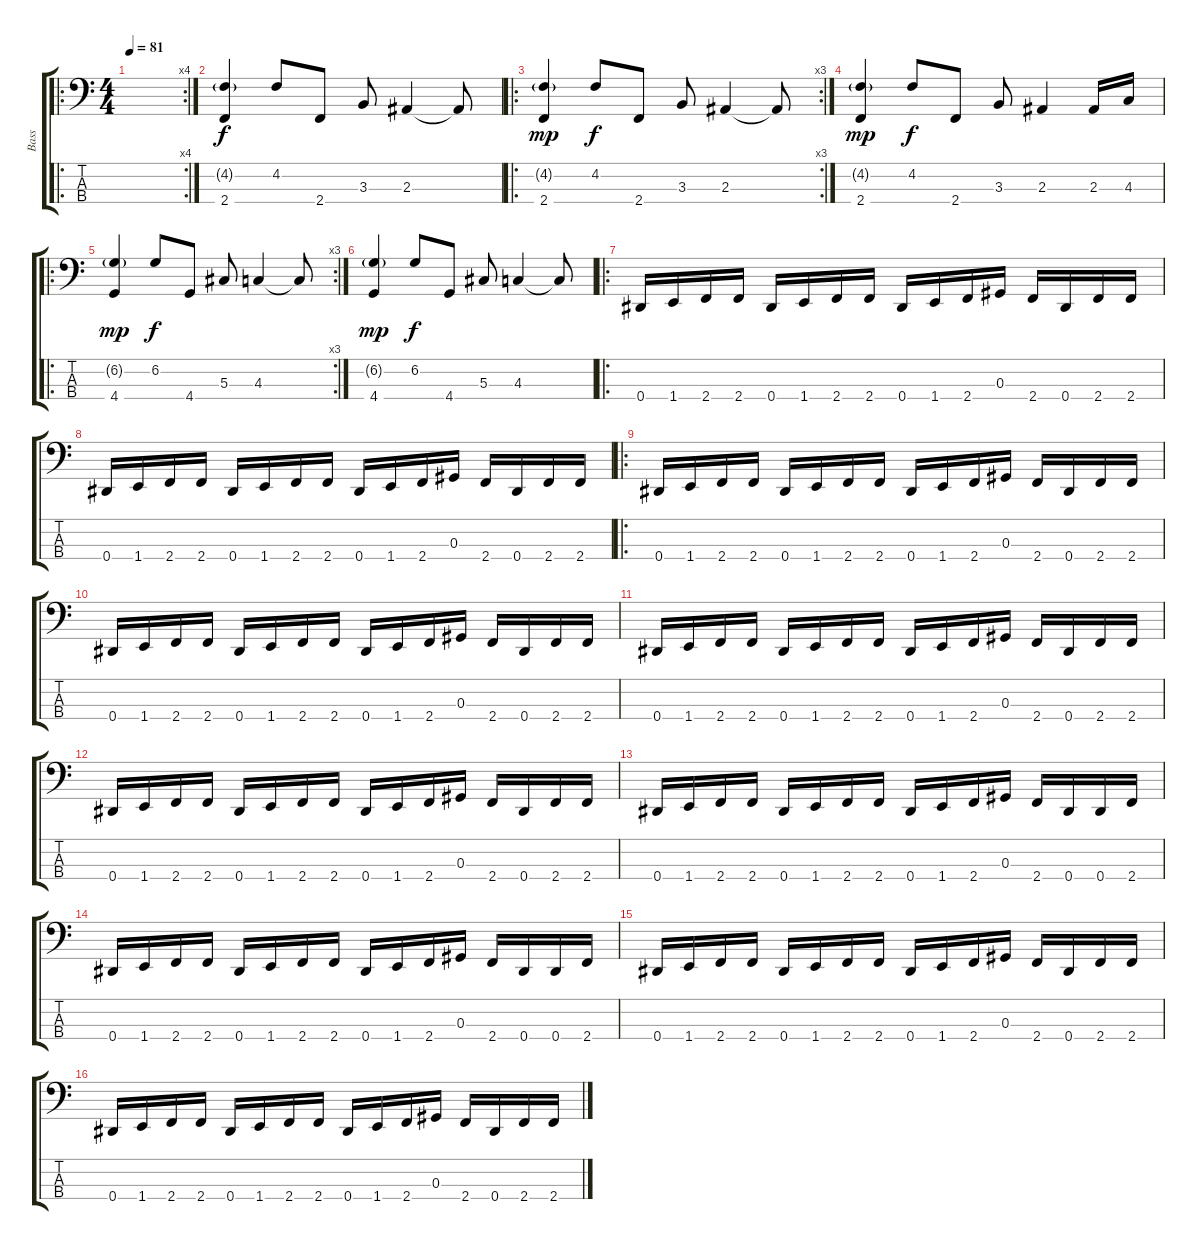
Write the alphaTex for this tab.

\track ("Bass" "Bass") {instrument electricbassfinger}
\staff {score tabs}
\tuning (Gb2 Db2 Ab1 Eb1) {hide}
\ro
\rc 4
\ts (4 4)
\tempo 81
\clef f4
\ks c
|
(4.2{g} 2.4).4 4.2.8{dy f} 2.4.8 3.3.8 2.3.4 2.3{t}.8 |
\ro
\rc 3
(4.2{g} 2.4).4{dy mp} 4.2.8{dy f} 2.4.8 3.3.8 2.3.4 2.3{t}.8 |
(4.2{g} 2.4).4{dy mp} 4.2.8{dy f} 2.4.8 3.3.8 2.3.4 2.3.16 4.3.16 |
\ro
\rc 3
(6.2{g} 4.4).4{dy mp} 6.2.8{dy f} 4.4.8 5.3.8 4.3.4 4.3{t}.8 |
(6.2{g} 4.4).4{dy mp} 6.2.8{dy f} 4.4.8 5.3.8 4.3.4 4.3{t}.8 |
\ro
0.4.16 1.4.16 2.4.16 2.4.16 0.4.16 1.4.16 2.4.16 2.4.16 0.4.16 1.4.16 2.4.16 0.3.16 2.4.16 0.4.16 2.4.16 2.4.16 |
0.4.16 1.4.16 2.4.16 2.4.16 0.4.16 1.4.16 2.4.16 2.4.16 0.4.16 1.4.16 2.4.16 0.3.16 2.4.16 0.4.16 2.4.16 2.4.16 |
\ro
0.4.16 1.4.16 2.4.16 2.4.16 0.4.16 1.4.16 2.4.16 2.4.16 0.4.16 1.4.16 2.4.16 0.3.16 2.4.16 0.4.16 2.4.16 2.4.16 |
0.4.16 1.4.16 2.4.16 2.4.16 0.4.16 1.4.16 2.4.16 2.4.16 0.4.16 1.4.16 2.4.16 0.3.16 2.4.16 0.4.16 2.4.16 2.4.16 |
0.4.16 1.4.16 2.4.16 2.4.16 0.4.16 1.4.16 2.4.16 2.4.16 0.4.16 1.4.16 2.4.16 0.3.16 2.4.16 0.4.16 2.4.16 2.4.16 |
0.4.16 1.4.16 2.4.16 2.4.16 0.4.16 1.4.16 2.4.16 2.4.16 0.4.16 1.4.16 2.4.16 0.3.16 2.4.16 0.4.16 2.4.16 2.4.16 |
0.4.16 1.4.16 2.4.16 2.4.16 0.4.16 1.4.16 2.4.16 2.4.16 0.4.16 1.4.16 2.4.16 0.3.16 2.4.16 0.4.16 0.4.16 2.4.16 |
0.4.16 1.4.16 2.4.16 2.4.16 0.4.16 1.4.16 2.4.16 2.4.16 0.4.16 1.4.16 2.4.16 0.3.16 2.4.16 0.4.16 0.4.16 2.4.16 |
0.4.16 1.4.16 2.4.16 2.4.16 0.4.16 1.4.16 2.4.16 2.4.16 0.4.16 1.4.16 2.4.16 0.3.16 2.4.16 0.4.16 2.4.16 2.4.16 |
0.4.16 1.4.16 2.4.16 2.4.16 0.4.16 1.4.16 2.4.16 2.4.16 0.4.16 1.4.16 2.4.16 0.3.16 2.4.16 0.4.16 2.4.16 2.4.16
